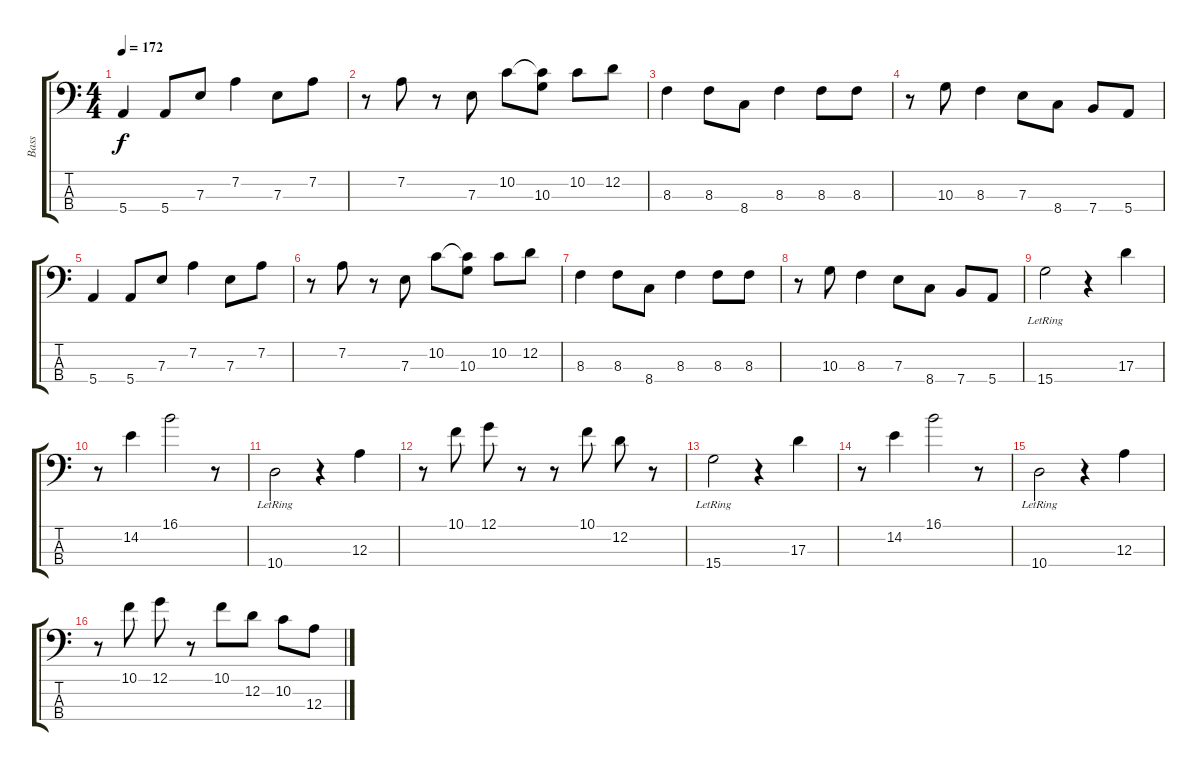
\track ("Bass" "Bass") {instrument electricbassfinger}
\staff {score tabs}
\tuning (G2 D2 A1 E1) {hide}
\ts (4 4)
\tempo 172
\clef f4
\ks c
5.4.4{dy f} 5.4.8 7.3.8 7.2.4 7.3.8 7.2.8 |
r.8 7.2.8 r.8 7.3.8 10.2.8 (10.2{t} 10.3).8 10.2.8 12.2.8 |
8.3.4 8.3.8 8.4.8 8.3.4 8.3.8 8.3.8 |
r.8 10.3.8 8.3.4 7.3.8 8.4.8 7.4.8 5.4.8 |
5.4.4 5.4.8 7.3.8 7.2.4 7.3.8 7.2.8 |
r.8 7.2.8 r.8 7.3.8 10.2.8 (10.2{t} 10.3).8 10.2.8 12.2.8 |
8.3.4 8.3.8 8.4.8 8.3.4 8.3.8 8.3.8 |
r.8 10.3.8 8.3.4 7.3.8 8.4.8 7.4.8 5.4.8 |
15.4{lr}.2 r.4 17.3.4 |
r.8 14.2.4 16.1.2 r.8 |
10.4{lr}.2 r.4 12.3.4 |
r.8 10.1.8 12.1.8 r.8 r.8 10.1.8 12.2.8 r.8 |
15.4{lr}.2 r.4 17.3.4 |
r.8 14.2.4 16.1.2 r.8 |
10.4{lr}.2 r.4 12.3.4 |
r.8 10.1.8 12.1.8 r.8 10.1.8 12.2.8 10.2.8 12.3.8
